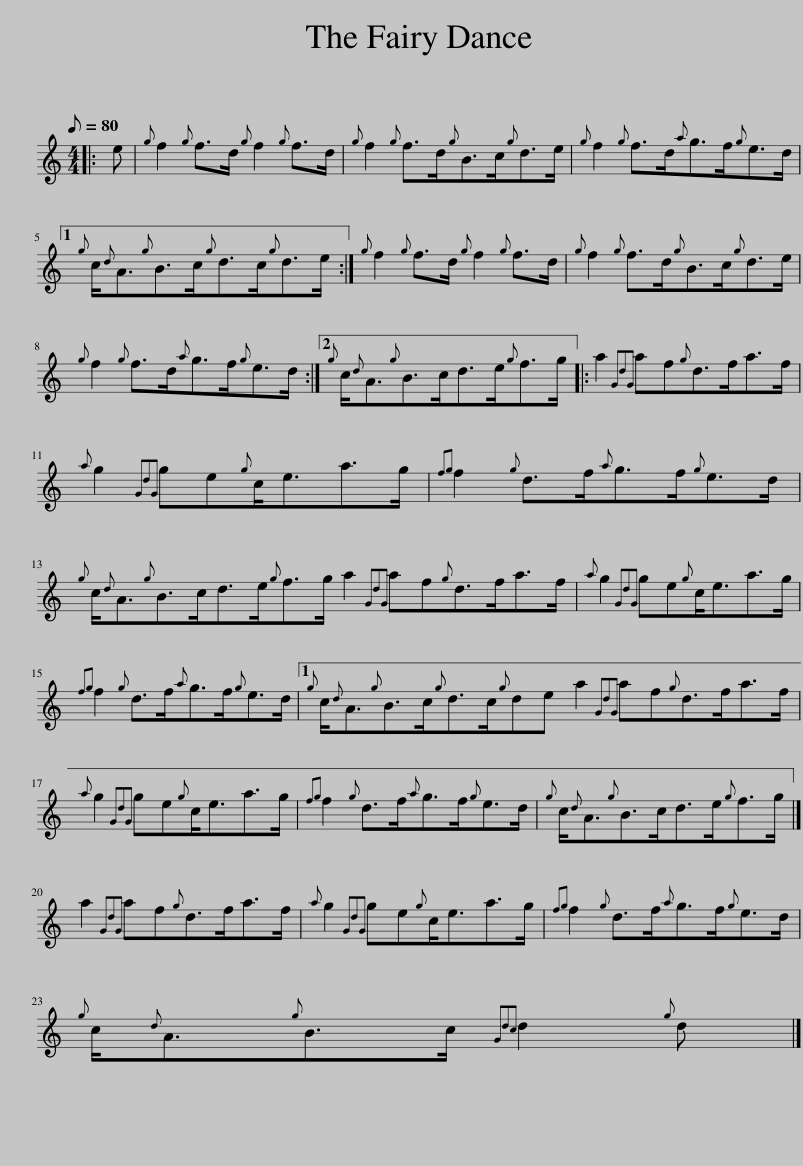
X:1
L:1/8
Q:1/8=80
M:4/4
I:linebreak $
K:C
V:1 treble
V:1
|: e |{g} f2{g} f>d{g} f2{g} f>d |{g} f2{g} f>d{g}B>c{g}d>e |{g} f2{g} f>d{a}g>f{g}e>d |1${g} c/{d}A3/2{g}B>c{g}d>c{g}d>e :| %5
{g} f2{g} f>d{g} f2{g} f>d |{g} f2{g} f>d{g}B>c{g}d>e |${g} f2{g} f>d{a}g>f{g}e>d :|2{g} c/{d}A3/2{g}B>cd>e{g}f>g |: a2{GdG} af{g}d>fa>f |$ %10
{a} g2{GdG} ge{g}c<ea>g |{fg} f2{g} d>f{a}g>f{g}e>d |${g} c/{d}A3/2{g}B>cd>e{g}f>g a2{GdG} af{g}d>fa>f |{a} g2{GdG} ge{g}c<ea>g |${fg} f2{g} d>f{a}g>f{g}e>d |1 %15
{g} c/{d}A3/2{g}B>c{g}d>c{g}de a2{GdG} af{g}d>fa>f |${a} g2{GdG} ge{g}c<ea>g |{fg} f2{g} d>f{a}g>f{g}e>d |{g} c/{d}A3/2{g}B>cd>e{g}f>g |]$ a2{GdG} af{g}d>fa>f | %20
{a} g2{GdG} ge{g}c<ea>g |{fg} f2{g} d>f{a}g>f{g}e>d |${g} c/{d}A3/2{g}B>c{Gdc} d2{g} d |] %23
